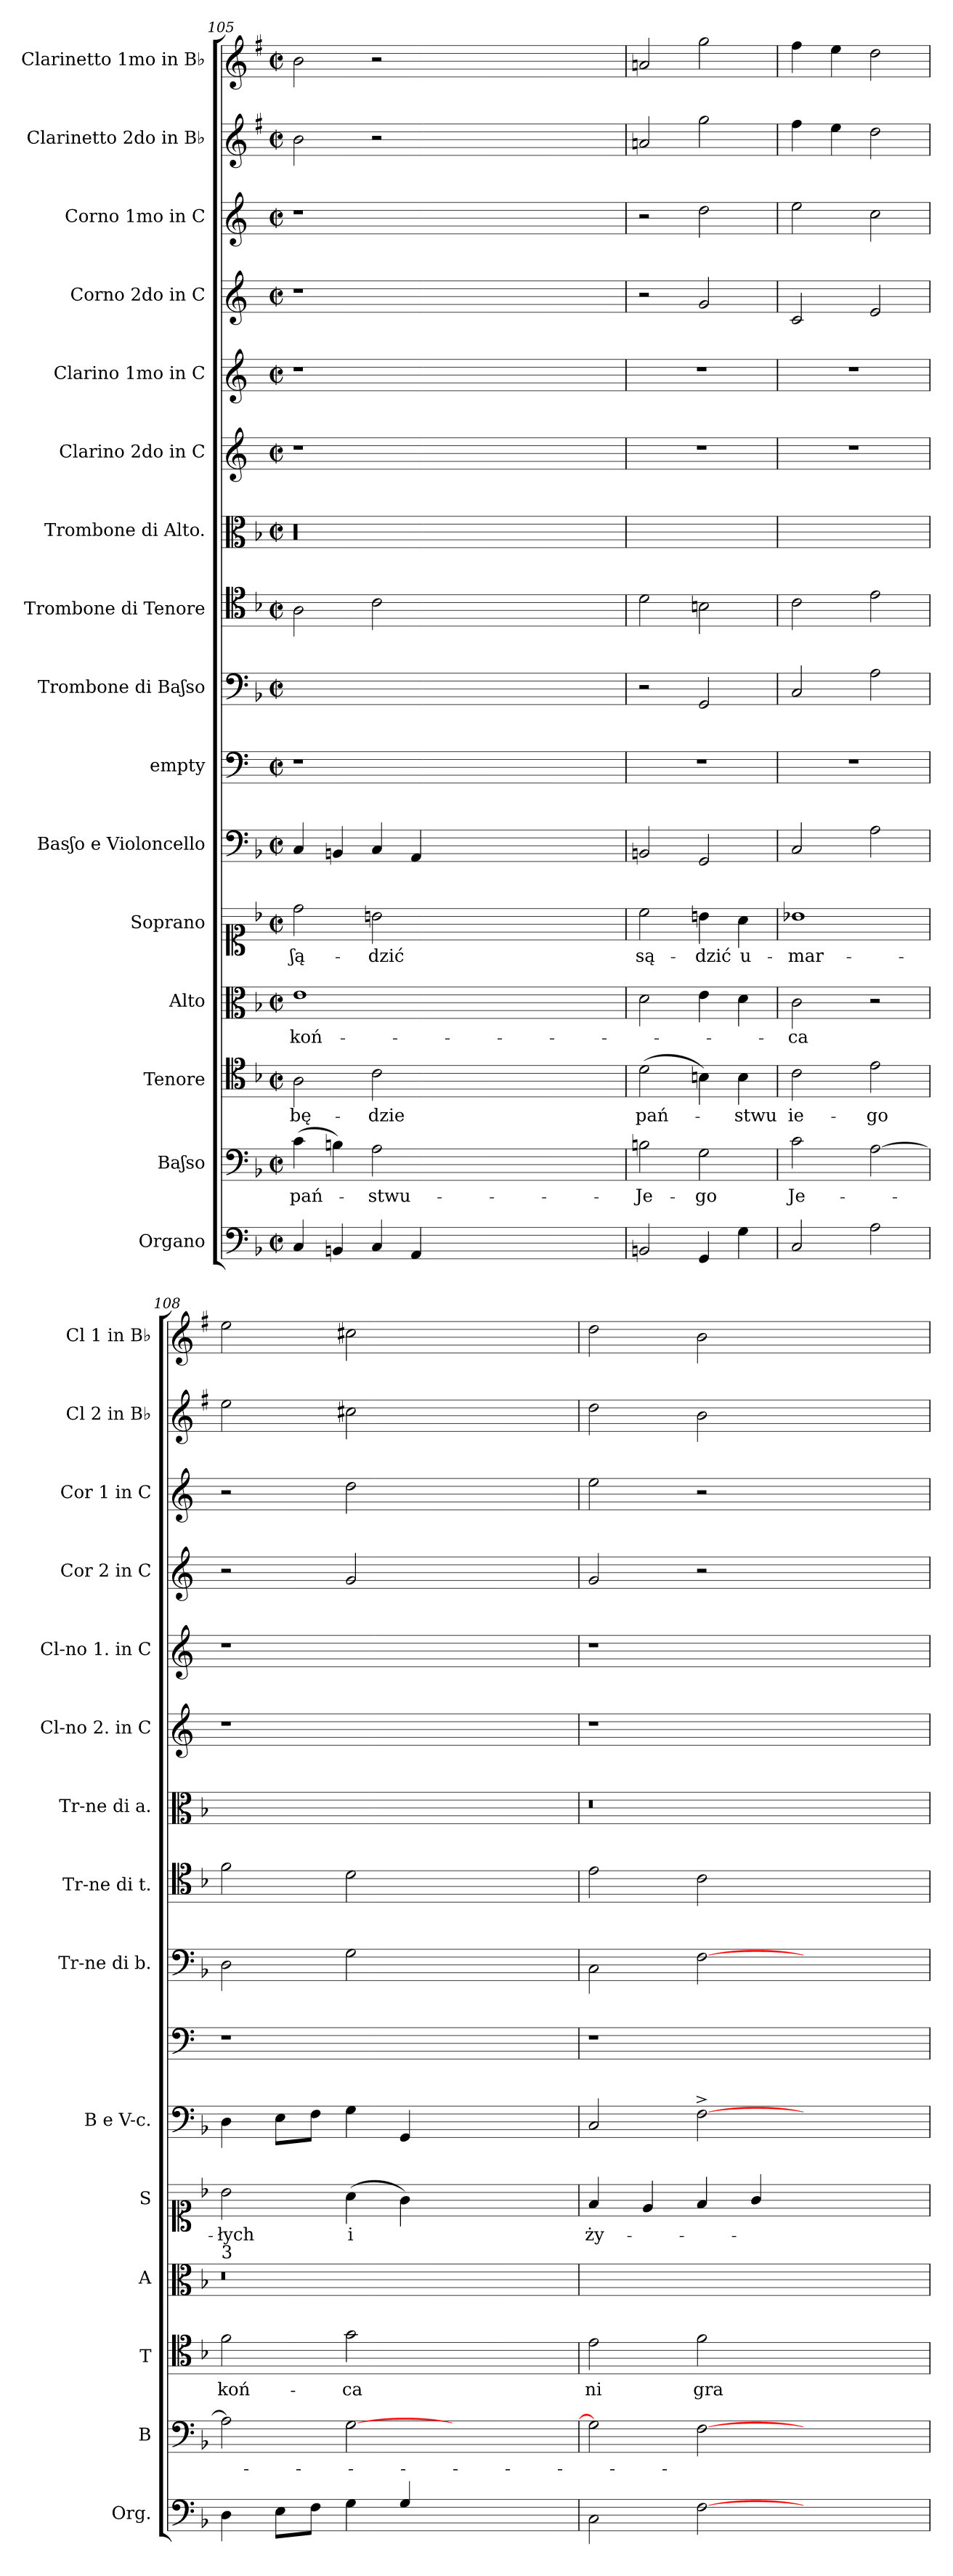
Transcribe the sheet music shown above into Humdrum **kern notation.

**kern	**kern	**text	**kern	**text	**kern	**text	**kern	**text	**kern	**kern	**kern	**kern	**kern	**kern	**kern	**kern	**kern	**kern	**kern
*part16	*part15	*part15	*part14	*part14	*part13	*part13	*part12	*part12	*part11	*part10	*part9	*part8	*part7	*part6	*part5	*part4	*part3	*part2	*part1
*staff16	*staff15	*staff15	*staff14	*staff14	*staff13	*staff13	*staff12	*staff12	*staff11	*staff10	*staff9	*staff8	*staff7	*staff6	*staff5	*staff4	*staff3	*staff2	*staff1
*I"Organo	*I"Baʃso	*	*I"Tenore	*	*I"Alto	*	*I"Soprano	*	*I"Basʃo e Violoncello	*I"empty	*I"Trombone di Baʃso	*I"Trombone di Tenore	*I"Trombone di Alto.	*I"Clarino 2do in C	*I"Clarino 1mo in C	*I"Corno 2do in C	*I"Corno 1mo in C	*I"Clarinetto 2do in B♭	*I"Clarinetto 1mo in B♭
*I'Org.	*I'B	*	*I'T	*	*I'A	*	*I'S	*	*I'B e V-c.	*	*I'Tr-ne di b.	*I'Tr-ne di t.	*I'Tr-ne di a.	*I'Cl-no 2. in C	*I'Cl-no 1. in C	*I'Cor 2 in C	*I'Cor 1 in C	*I'Cl 2 in B♭	*I'Cl 1 in B♭
*clefF4	*clefF4	*	*clefC4	*	*clefC3	*	*clefC1	*	*clefF4	*clefF4	*clefF4	*clefC4	*clefC3	*clefG2	*clefG2	*clefG2	*clefG2	*clefG2	*clefG2
*	*	*	*	*	*	*	*	*	*	*	*	*	*	*ITrd-3c-5	*ITrd-3c-5	*ITrd4c7	*ITrd4c7	*ITrd1c2	*ITrd1c2
*k[b-]	*k[b-]	*	*k[b-]	*	*k[b-]	*	*k[b-]	*	*k[b-]	*	*k[b-]	*k[b-]	*k[b-]	*k[b-]	*k[b-]	*k[b-]	*k[b-]	*k[b-]	*k[b-]
*F:	*F:	*	*F:	*	*F:	*	*F:	*	*F:	*	*F:	*F:	*F:	*F:	*F:	*F:	*F:	*F:	*F:
*M2/2	*M2/2	*	*M2/2	*	*M2/2	*	*M2/2	*	*M2/2	*M2/2	*M2/2	*M2/2	*M2/2	*M2/2	*M2/2	*M2/2	*M2/2	*M2/2	*M2/2
*met(c|)	*met(c|)	*	*met(c|)	*	*met(c|)	*	*met(c|)	*	*met(c|)	*met(c|)	*met(c|)	*met(c|)	*met(c|)	*met(c|)	*met(c|)	*met(c|)	*met(c|)	*met(c|)	*met(c|)
=105	=105	=105	=105	=105	=105	=105	=105	=105	=105	=105	=105	=105	=105	=105	=105	=105	=105	=105	=105
4C/	(4c\	pań-	2A\	bę-	1e	-koń-	2dd\	ʃą-	4C/	1r	00ryy	2A\	00r	1r	1r	1r	1r	2a\	2a\
4BBn/	4Bn\)	.	.	.	.	.	.	.	4BBn/	.	.	.	.	.	.	.	.	.	.
4C/	2A\	-stwu-	2c\	-dzie	.	.	2bn\	-dzić	4C/	.	.	2c\	.	.	.	.	.	2r	2r
4AA/	.	.	.	.	.	.	.	.	4AA/	.	.	.	.	.	.	.	.	.	.
0.ryy	0.ryy	.	0.ryy	.	0.ryy	.	0.ryy	.	0.ryy	0.ryy	.	0.ryy	.	0.ryy	0.ryy	0.ryy	0.ryy	0.ryy	0.ryy
=106	=106	=106	=106	=106	=106	=106	=106	=106	=106	=106	=106	=106	=106	=106	=106	=106	=106	=106	=106
2BBn/	2Bn\	Je-	(2d\	pań-	2d\	.	2cc\	są-	2BBn/	1r	2r	2d\	1ryy	1r	1r	2r	2r	2gn/	2gn/
4GG/	2G\	-go	4Bn\)	.	4e\	.	4bn\	-dzić	2GG/	.	2GG/	2Bn\	.	.	.	2c/	2g\	2ff\	2ff\
4G\	.	.	4B\	-stwu	4d\	.	4a\	u-	.	.	.	.	.	.	.	.	.	.	.
=107	=107	=107	=107	=107	=107	=107	=107	=107	=107	=107	=107	=107	=107	=107	=107	=107	=107	=107	=107
2C/	2c\	Je-	2c\	ie-	2c\	-ca	1b-X	-mar-	2C/	1r	2C/	2c\	1ryy	1r	1r	2F/	2a\	4ee\	4ee\
.	.	.	.	.	.	.	.	.	.	.	.	.	.	.	.	.	.	4dd\	4dd\
2A\	[2A\	.	2e\	-go	2r	.	.	.	2A\	.	2A\	2e\	.	.	.	2A/	2f\	2cc\	2cc\
=108	=108	=108	=108	=108	=108	=108	=108	=108	=108	=108	=108	=108	=108	=108	=108	=108	=108	=108	=108
!	!	!	!	!	!LO:TX:a:t=3	!	!	!	!	!	!	!	!	!	!	!	!	!	!
4D\	2A\]	.	2f\	koń-	0r	.	2b-\	-łych	4D\	1r	2D\	2f\	0ryy	1r	1r	2r	2r	2dd\	2dd\
8E\L	.	.	.	.	.	.	.	.	8E\L	.	.	.	.	.	.	.	.	.	.
8F\J	.	.	.	.	.	.	.	.	8F\J	.	.	.	.	.	.	.	.	.	.
4G\	[2G\	.	2g\	-ca	.	.	(4a\	i	4G\	.	2G\	2d\	.	.	.	2c/	2g\	2bn\	2bn\
4G/	.	.	.	.	.	.	4g\)	.	4GG/	.	.	.	.	.	.	.	.	.	.
1ryy	1ryy	.	1ryy	.	.	.	1ryy	.	1ryy	1ryy	1ryy	1ryy	.	1ryy	1ryy	1ryy	1ryy	1ryy	1ryy
=109	=109	=109	=109	=109	=109	=109	=109	=109	=109	=109	=109	=109	=109	=109	=109	=109	=109	=109	=109
2C\	2G\]	.	2e\	ni	0ryy	.	4f/	ży-	2C/	1r	2C\	2e\	0r	1r	1r	2c/	2a\	2cc\	2cc\
.	.	.	.	.	.	.	4e/	.	.	.	.	.	.	.	.	.	.	.	.
[2F\	[2F\	.	2f\	gra-	.	.	4f/	.	[2F^<\	.	[2F\	2c\	.	.	.	2r	2r	2a\	2a\
.	.	.	.	.	.	.	4g/	.	.	.	.	.	.	.	.	.	.	.	.
1ryy	1ryy	.	1ryy	.	.	.	1ryy	.	1ryy	1ryy	1ryy	1ryy	.	1ryy	1ryy	1ryy	1ryy	1ryy	1ryy
=	=	=	=	=	=	=	=	=	=	=	=	=	=	=	=	=	=	=	=
*-	*-	*-	*-	*-	*-	*-	*-	*-	*-	*-	*-	*-	*-	*-	*-	*-	*-	*-	*-
